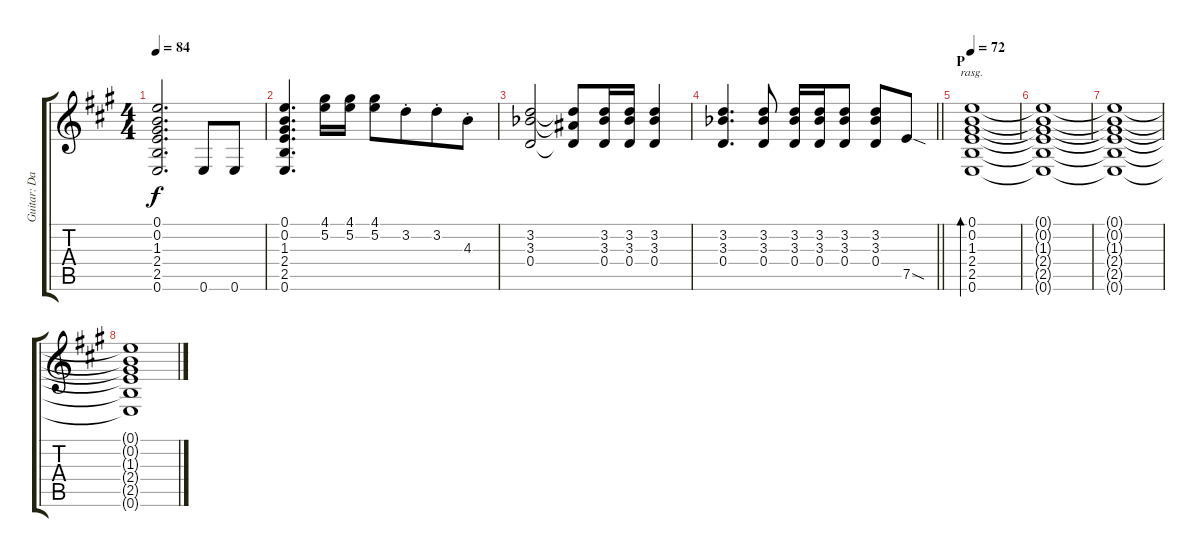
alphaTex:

\track ("Guitar: David Gilmour" "Guitar: Da") {instrument distortionguitar}
\staff {score tabs}
\tuning (E4 B3 G3 D3 A2 E2) {hide}
\ts (4 4)
\tempo 84
\clef g2
\ks a
(0.1 0.2 1.3 2.4 2.5 0.6).2{d dy f} 0.6.8 0.6.8 |
(0.1 0.2 1.3 2.4 2.5 0.6).4{d} (4.1 5.2).16 (4.1 5.2).16 (4.1 5.2).8 3.2{st}.8{beam merge} 3.2{st}.8 4.3{st}.8 |
(3.2 3.3{acc b} 0.4).2 (3.2{t} 3.3{t} 0.4{t}).8 (3.2 3.3{acc b} 0.4).16 (3.2 3.3{acc b} 0.4).16 (3.2 3.3{acc b} 0.4).4 |
\barLineRight lightlight
(3.2 3.3{acc b} 0.4).4{d} (3.2 3.3{acc b} 0.4).8 (3.2 3.3{acc b} 0.4).16 (3.2 3.3{acc b} 0.4).16 (3.2 3.3{acc b} 0.4).8 (3.2 3.3{acc b} 0.4).8 7.5{sod}.8 |
\section ("" "P")
\tempo 72
(0.1 0.2 1.3 2.4 2.5 0.6).1{bd 480 rasg ii} |
(0.1{t} 0.2{t} 1.3{t} 2.4{t} 2.5{t} 0.6{t}).1 |
(0.1{t} 0.2{t} 1.3{t} 2.4{t} 2.5{t} 0.6{t}).1 |
(0.1{t} 0.2{t} 1.3{t} 2.4{t} 2.5{t} 0.6{t}).1
